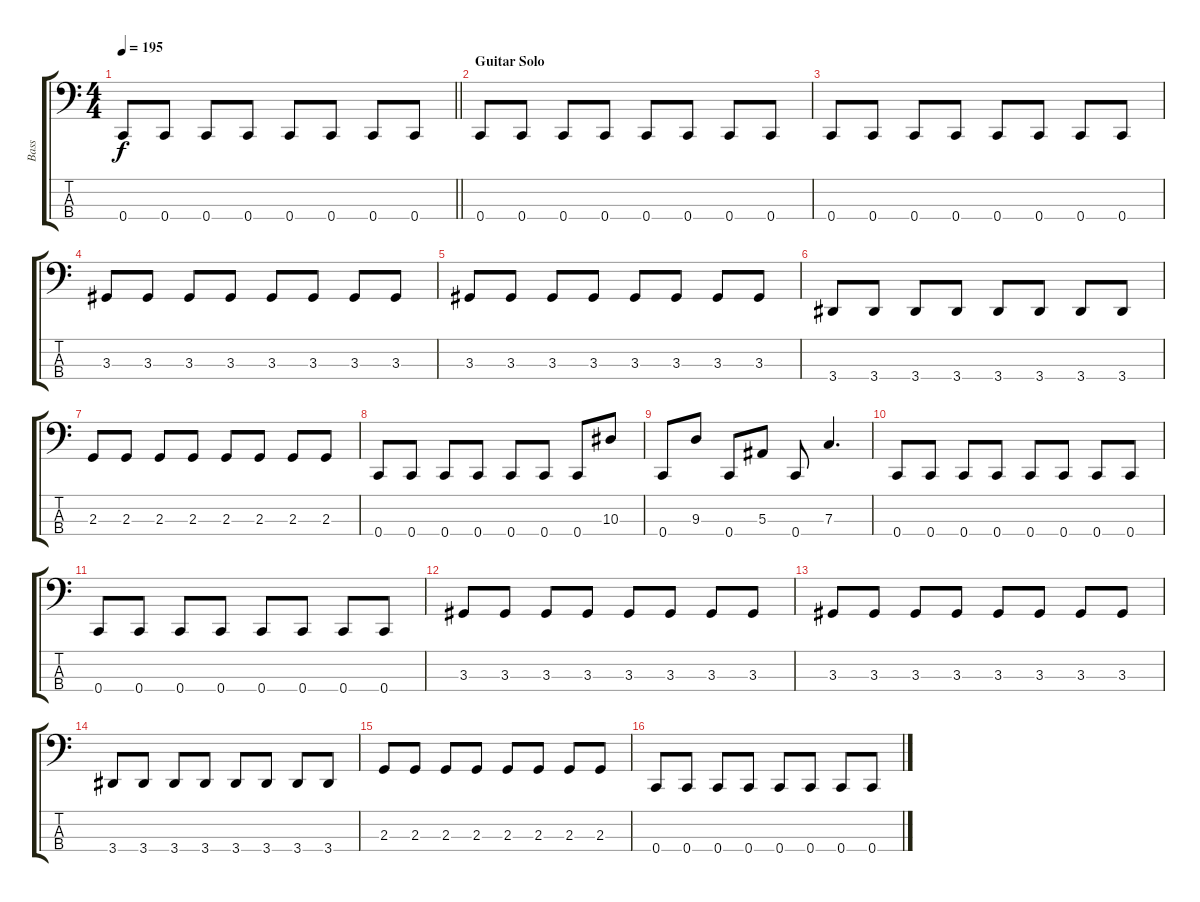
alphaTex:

\track ("Bass" "Bass") {instrument electricbasspick}
\staff {score tabs}
\tuning (Eb2 Bb1 F1 C1) {hide}
\ts (4 4)
\tempo 195
\clef f4
\barLineRight lightlight
\ks c
0.4.8{dy f} 0.4.8 0.4.8 0.4.8 0.4.8 0.4.8 0.4.8 0.4.8 |
\section ("" "Guitar Solo")
0.4.8 0.4.8 0.4.8 0.4.8 0.4.8 0.4.8 0.4.8 0.4.8 |
0.4.8 0.4.8 0.4.8 0.4.8 0.4.8 0.4.8 0.4.8 0.4.8 |
3.3.8 3.3.8 3.3.8 3.3.8 3.3.8 3.3.8 3.3.8 3.3.8 |
3.3.8 3.3.8 3.3.8 3.3.8 3.3.8 3.3.8 3.3.8 3.3.8 |
3.4.8 3.4.8 3.4.8 3.4.8 3.4.8 3.4.8 3.4.8 3.4.8 |
2.3.8 2.3.8 2.3.8 2.3.8 2.3.8 2.3.8 2.3.8 2.3.8 |
0.4.8 0.4.8 0.4.8 0.4.8 0.4.8 0.4.8 0.4.8 10.3.8 |
0.4.8 9.3.8 0.4.8 5.3.8 0.4.8 7.3.4{d} |
0.4.8 0.4.8 0.4.8 0.4.8 0.4.8 0.4.8 0.4.8 0.4.8 |
0.4.8 0.4.8 0.4.8 0.4.8 0.4.8 0.4.8 0.4.8 0.4.8 |
3.3.8 3.3.8 3.3.8 3.3.8 3.3.8 3.3.8 3.3.8 3.3.8 |
3.3.8 3.3.8 3.3.8 3.3.8 3.3.8 3.3.8 3.3.8 3.3.8 |
3.4.8 3.4.8 3.4.8 3.4.8 3.4.8 3.4.8 3.4.8 3.4.8 |
2.3.8 2.3.8 2.3.8 2.3.8 2.3.8 2.3.8 2.3.8 2.3.8 |
0.4.8 0.4.8 0.4.8 0.4.8 0.4.8 0.4.8 0.4.8 0.4.8
